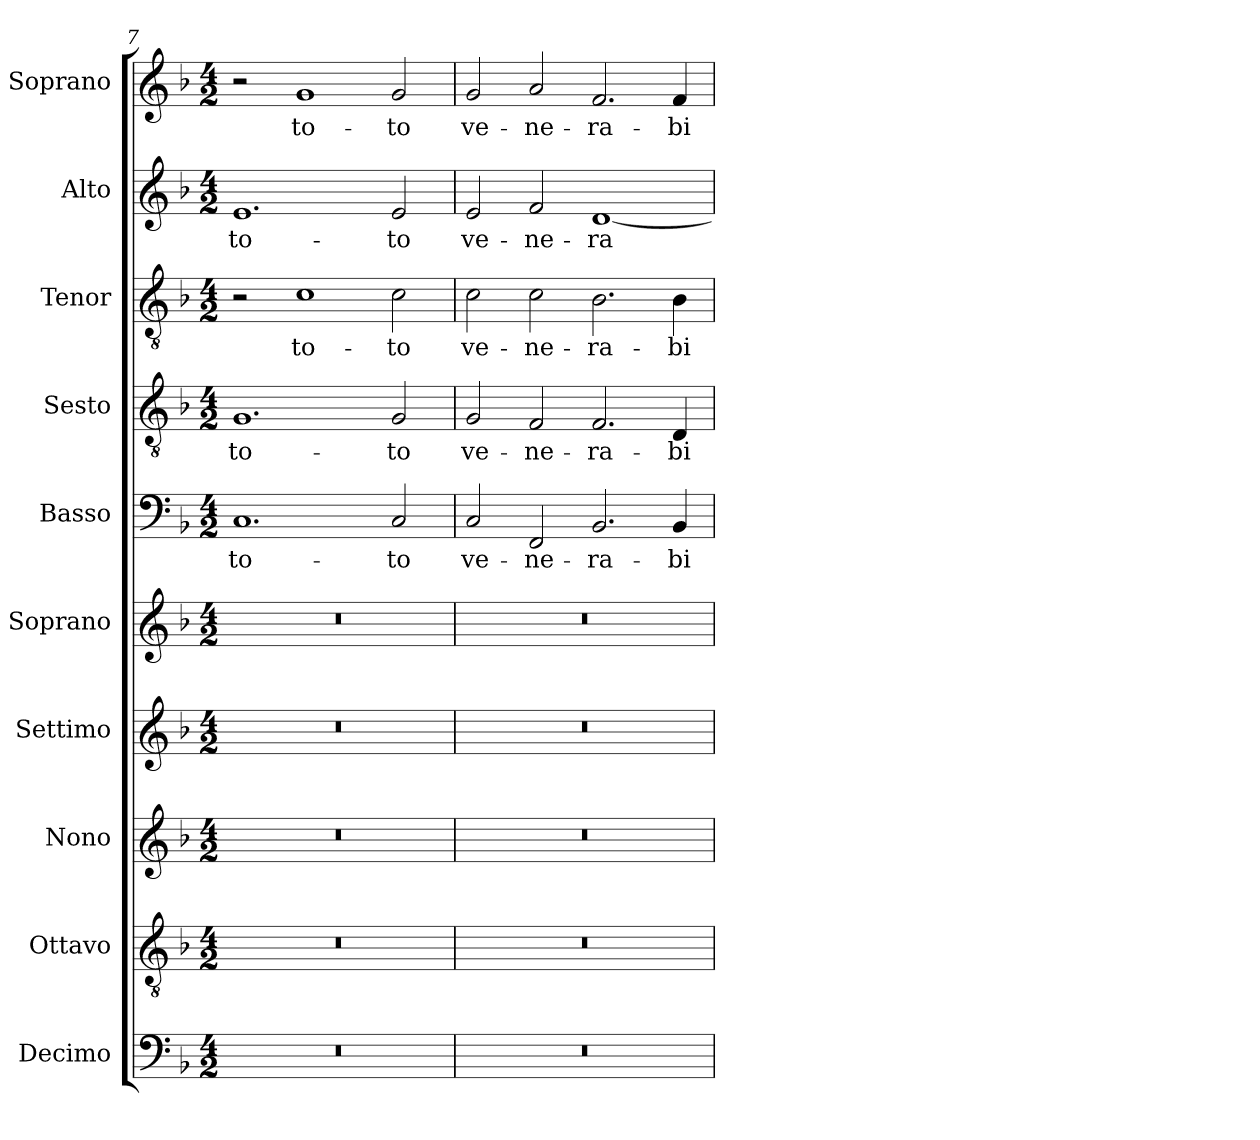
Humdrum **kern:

**kern	**kern	**kern	**kern	**kern	**kern	**text	**kern	**text	**kern	**text	**kern	**text	**kern	**text
*part10	*part9	*part8	*part7	*part6	*part5	*part5	*part4	*part4	*part3	*part3	*part2	*part2	*part1	*part1
*staff10	*staff9	*staff8	*staff7	*staff6	*staff5	*staff5	*staff4	*staff4	*staff3	*staff3	*staff2	*staff2	*staff1	*staff1
*I"Decimo	*I"Ottavo	*I"Nono	*I"Settimo	*I"Soprano	*I"Basso	*	*I"Sesto	*	*I"Tenor	*	*I"Alto	*	*I"Soprano	*
*I'Dc.	*I'Ot.	*I'N.	*I'St.	*I'S.	*I'B.	*	*I'Ss.	*	*I'T.	*	*I'A.	*	*I'S.	*
*clefF4	*clefGv2	*clefG2	*clefG2	*clefG2	*clefF4	*	*clefGv2	*	*clefGv2	*	*clefG2	*	*clefG2	*
*	*ITrd7c12	*	*	*	*	*	*ITrd7c12	*	*ITrd7c12	*	*	*	*	*
*k[b-]	*k[b-]	*k[b-]	*k[b-]	*k[b-]	*k[b-]	*	*k[b-]	*	*k[b-]	*	*k[b-]	*	*k[b-]	*
*F:	*F:	*F:	*F:	*F:	*F:	*	*F:	*	*F:	*	*F:	*	*F:	*
*M4/2	*M4/2	*M4/2	*M4/2	*M4/2	*M4/2	*	*M4/2	*	*M4/2	*	*M4/2	*	*M4/2	*
=7	=7	=7	=7	=7	=7	=7	=7	=7	=7	=7	=7	=7	=7	=7
!LO:N:vis=1	!LO:N:vis=1	!LO:N:vis=1	!LO:N:vis=1	!LO:N:vis=1	!	!	!	!	!	!	!	!	!	!
!	!	!	!	!	!	!LO:LY:b:color=#000000	!	!	!	!	!	!	!	!
!	!	!	!	!	!	!	!	!LO:LY:b:color=#000000	!	!	!	!	!	!
!	!	!	!	!	!	!	!	!	!	!	!	!LO:LY:b:color=#000000	!	!
0r	0r	0r	0r	0r	1.Ci	to-	1.GGi	to-	2r	.	1.ei	to-	2r	.
!	!	!	!	!	!	!	!	!	!	!LO:LY:b:color=#000000	!	!	!	!
!	!	!	!	!	!	!	!	!	!	!	!	!	!	!LO:LY:b:color=#000000
.	.	.	.	.	.	.	.	.	1Ci	to-	.	.	1gi	to-
!	!	!	!	!	!	!LO:LY:b:color=#000000	!	!	!	!	!	!	!	!
!	!	!	!	!	!	!	!	!LO:LY:b:color=#000000	!	!	!	!	!	!
!	!	!	!	!	!	!	!	!	!	!LO:LY:b:color=#000000	!	!	!	!
!	!	!	!	!	!	!	!	!	!	!	!	!LO:LY:b:color=#000000	!	!
!	!	!	!	!	!	!	!	!	!	!	!	!	!	!LO:LY:b:color=#000000
.	.	.	.	.	2Ci/	-to	2GGi/	-to	2Ci\	-to	2ei/	-to	2gi/	-to
=8	=8	=8	=8	=8	=8	=8	=8	=8	=8	=8	=8	=8	=8	=8
!LO:N:vis=1	!LO:N:vis=1	!LO:N:vis=1	!LO:N:vis=1	!LO:N:vis=1	!	!	!	!	!	!	!	!	!	!
!	!	!	!	!	!	!LO:LY:b:color=#000000	!	!	!	!	!	!	!	!
!	!	!	!	!	!	!	!	!LO:LY:b:color=#000000	!	!	!	!	!	!
!	!	!	!	!	!	!	!	!	!	!LO:LY:b:color=#000000	!	!	!	!
!	!	!	!	!	!	!	!	!	!	!	!	!LO:LY:b:color=#000000	!	!
!	!	!	!	!	!	!	!	!	!	!	!	!	!	!LO:LY:b:color=#000000
0r	0r	0r	0r	0r	2Ci/	ve-	2GGi/	ve-	2Ci\	ve-	2ei/	ve-	2gi/	ve-
!	!	!	!	!	!	!LO:LY:b:color=#000000	!	!	!	!	!	!	!	!
!	!	!	!	!	!	!	!	!LO:LY:b:color=#000000	!	!	!	!	!	!
!	!	!	!	!	!	!	!	!	!	!LO:LY:b:color=#000000	!	!	!	!
!	!	!	!	!	!	!	!	!	!	!	!	!LO:LY:b:color=#000000	!	!
!	!	!	!	!	!	!	!	!	!	!	!	!	!	!LO:LY:b:color=#000000
.	.	.	.	.	2FFi/	-ne-	2FFi/	-ne-	2Ci\	-ne-	2fi/	-ne-	2ai/	-ne-
!	!	!	!	!	!	!LO:LY:b:color=#000000	!	!	!	!	!	!	!	!
!	!	!	!	!	!	!	!	!LO:LY:b:color=#000000	!	!	!	!	!	!
!	!	!	!	!	!	!	!	!	!	!LO:LY:b:color=#000000	!	!	!	!
!	!	!	!	!	!	!	!	!	!	!	!	!LO:LY:b:color=#000000	!	!
!	!	!	!	!	!	!	!	!	!	!	!	!	!	!LO:LY:b:color=#000000
.	.	.	.	.	2.BB-i/	-ra-	2.FFi/	-ra-	2.BB-i\	-ra-	[1di	-ra-	2.fi/	-ra-
!	!	!	!	!	!	!LO:LY:b:color=#000000	!	!	!	!	!	!	!	!
!	!	!	!	!	!	!	!	!LO:LY:b:color=#000000	!	!	!	!	!	!
!	!	!	!	!	!	!	!	!	!	!LO:LY:b:color=#000000	!	!	!	!
!	!	!	!	!	!	!	!	!	!	!	!	!	!	!LO:LY:b:color=#000000
.	.	.	.	.	4BB-i/	-bi-	4DDi/	-bi-	4BB-i\	-bi-	.	.	4fi/	-bi-
=	=	=	=	=	=	=	=	=	=	=	=	=	=	=
*-	*-	*-	*-	*-	*-	*-	*-	*-	*-	*-	*-	*-	*-	*-
